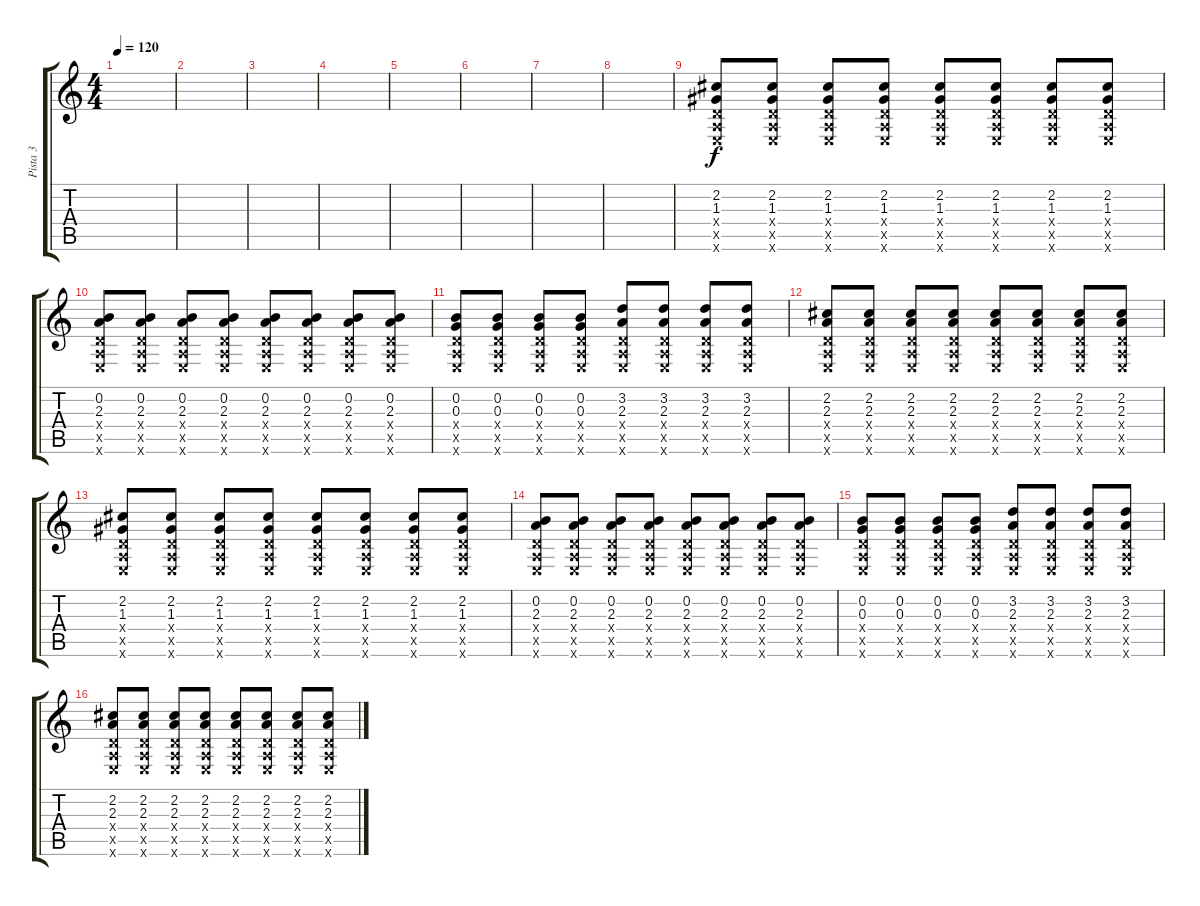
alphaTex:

\track ("Pista 3" "Pista 3") {instrument electricguitarjazz}
\staff {score tabs}
\tuning (E4 B3 G3 D3 A2 E2) {hide}
\ts (4 4)
\tempo 120
\clef g2
\ks c
|
|
|
|
|
|
|
|
(2.2 1.3 0.4{x} 0.5{x} 0.6{x}).8 (2.2 1.3 0.4{x} 0.5{x} 0.6{x}).8 (2.2 1.3 0.4{x} 0.5{x} 0.6{x}).8 (2.2 1.3 0.4{x} 0.5{x} 0.6{x}).8 (2.2 1.3 0.4{x} 0.5{x} 0.6{x}).8 (2.2 1.3 0.4{x} 0.5{x} 0.6{x}).8 (2.2 1.3 0.4{x} 0.5{x} 0.6{x}).8 (2.2 1.3 0.4{x} 0.5{x} 0.6{x}).8 |
(0.2 2.3 0.4{x} 0.5{x} 0.6{x}).8 (0.2 2.3 0.4{x} 0.5{x} 0.6{x}).8 (0.2 2.3 0.4{x} 0.5{x} 0.6{x}).8 (0.2 2.3 0.4{x} 0.5{x} 0.6{x}).8 (0.2 2.3 0.4{x} 0.5{x} 0.6{x}).8 (0.2 2.3 0.4{x} 0.5{x} 0.6{x}).8 (0.2 2.3 0.4{x} 0.5{x} 0.6{x}).8 (0.2 2.3 0.4{x} 0.5{x} 0.6{x}).8 |
(0.2 0.3 0.4{x} 0.5{x} 0.6{x}).8 (0.2 0.3 0.4{x} 0.5{x} 0.6{x}).8 (0.2 0.3 0.4{x} 0.5{x} 0.6{x}).8 (0.2 0.3 0.4{x} 0.5{x} 0.6{x}).8 (3.2 2.3 0.4{x} 0.5{x} 0.6{x}).8 (3.2 2.3 0.4{x} 0.5{x} 0.6{x}).8 (3.2 2.3 0.4{x} 0.5{x} 0.6{x}).8 (3.2 2.3 0.4{x} 0.5{x} 0.6{x}).8 |
(2.2 2.3 0.4{x} 0.5{x} 0.6{x}).8 (2.2 2.3 0.4{x} 0.5{x} 0.6{x}).8 (2.2 2.3 0.4{x} 0.5{x} 0.6{x}).8 (2.2 2.3 0.4{x} 0.5{x} 0.6{x}).8 (2.2 2.3 0.4{x} 0.5{x} 0.6{x}).8 (2.2 2.3 0.4{x} 0.5{x} 0.6{x}).8 (2.2 2.3 0.4{x} 0.5{x} 0.6{x}).8 (2.2 2.3 0.4{x} 0.5{x} 0.6{x}).8 |
(2.2 1.3 0.4{x} 0.5{x} 0.6{x}).8 (2.2 1.3 0.4{x} 0.5{x} 0.6{x}).8 (2.2 1.3 0.4{x} 0.5{x} 0.6{x}).8 (2.2 1.3 0.4{x} 0.5{x} 0.6{x}).8 (2.2 1.3 0.4{x} 0.5{x} 0.6{x}).8 (2.2 1.3 0.4{x} 0.5{x} 0.6{x}).8 (2.2 1.3 0.4{x} 0.5{x} 0.6{x}).8 (2.2 1.3 0.4{x} 0.5{x} 0.6{x}).8 |
(0.2 2.3 0.4{x} 0.5{x} 0.6{x}).8 (0.2 2.3 0.4{x} 0.5{x} 0.6{x}).8 (0.2 2.3 0.4{x} 0.5{x} 0.6{x}).8 (0.2 2.3 0.4{x} 0.5{x} 0.6{x}).8 (0.2 2.3 0.4{x} 0.5{x} 0.6{x}).8 (0.2 2.3 0.4{x} 0.5{x} 0.6{x}).8 (0.2 2.3 0.4{x} 0.5{x} 0.6{x}).8 (0.2 2.3 0.4{x} 0.5{x} 0.6{x}).8 |
(0.2 0.3 0.4{x} 0.5{x} 0.6{x}).8 (0.2 0.3 0.4{x} 0.5{x} 0.6{x}).8 (0.2 0.3 0.4{x} 0.5{x} 0.6{x}).8 (0.2 0.3 0.4{x} 0.5{x} 0.6{x}).8 (3.2 2.3 0.4{x} 0.5{x} 0.6{x}).8 (3.2 2.3 0.4{x} 0.5{x} 0.6{x}).8 (3.2 2.3 0.4{x} 0.5{x} 0.6{x}).8 (3.2 2.3 0.4{x} 0.5{x} 0.6{x}).8 |
(2.2 2.3 0.4{x} 0.5{x} 0.6{x}).8 (2.2 2.3 0.4{x} 0.5{x} 0.6{x}).8 (2.2 2.3 0.4{x} 0.5{x} 0.6{x}).8 (2.2 2.3 0.4{x} 0.5{x} 0.6{x}).8 (2.2 2.3 0.4{x} 0.5{x} 0.6{x}).8 (2.2 2.3 0.4{x} 0.5{x} 0.6{x}).8 (2.2 2.3 0.4{x} 0.5{x} 0.6{x}).8 (2.2 2.3 0.4{x} 0.5{x} 0.6{x}).8
